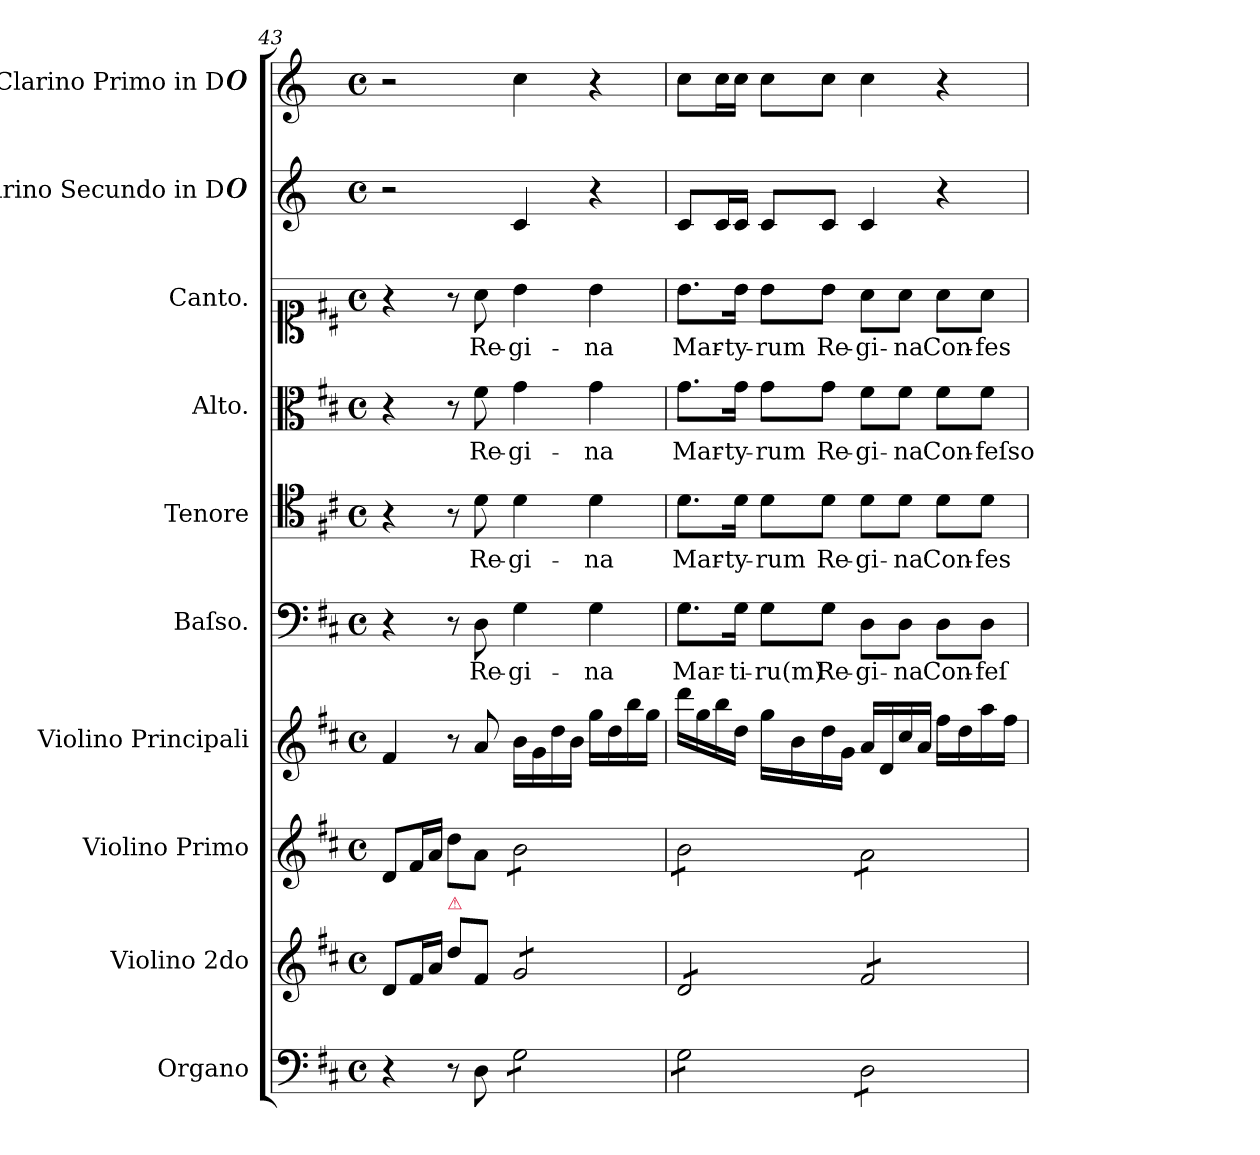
**kern	**kern	**kern	**kern	**kern	**text	**kern	**text	**kern	**text	**kern	**text	**kern	**kern
*part10	*part9	*part8	*part7	*part6	*part6	*part5	*part5	*part4	*part4	*part3	*part3	*part2	*part1
*staff10	*staff9	*staff8	*staff7	*staff6	*staff6	*staff5	*staff5	*staff4	*staff4	*staff3	*staff3	*staff2	*staff1
*I"Organo	*I"Violino 2do	*I"Violino Primo	*I"Violino Principali	*I"Baſso.	*	*I"Tenore	*	*I"Alto.	*	*I"Canto.	*	*I"Clarino Secundo in D#	*I"Clarino Primo in D#
*I'org	*I'vl 2	*I'vl 1	*I'vl princ	*I'B	*	*I'T	*	*I'A	*	*	*	*I'Clno 2	*I'Clno 1
*clefF4	*clefG2	*clefG2	*clefG2	*clefF4	*	*clefC4	*	*clefC3	*	*clefC1	*	*clefG2	*clefG2
*	*	*	*	*	*	*	*	*	*	*	*	*ITrd-1c-2	*ITrd-1c-2
*k[f#c#]	*k[f#c#]	*k[f#c#]	*k[f#c#]	*k[f#c#]	*	*k[f#c#]	*	*k[f#c#]	*	*k[f#c#]	*	*k[f#c#]	*k[f#c#]
*M4/4	*M4/4	*M4/4	*M4/4	*M4/4	*	*M4/4	*	*M4/4	*	*M4/4	*	*M4/4	*M4/4
*met(c)	*met(c)	*met(c)	*met(c)	*met(c)	*	*met(c)	*	*met(c)	*	*met(c)	*	*met(c)	*met(c)
=43	=43	=43	=43	=43	=43	=43	=43	=43	=43	=43	=43	=43	=43
4r	8d/L	8d/L	4f#/	4r	.	4r	.	4r	.	4r	.	2r	2r
.	16f#/L	16f#/L	.	.	.	.	.	.	.	.	.	.	.
.	16a/JJ	16a/JJ	.	.	.	.	.	.	.	.	.	.	.
!	!LO:TX:a:color=crimson:t=⚠	!	!	!	!	!	!	!	!	!	!	!	!
8r	8dd\L	8dd\L	8r	8r	.	8r	.	8r	.	8r	.	.	.
8D\	8f#/J	8a\J	8a/	8D\	Re-	8d\	Re-	8f#\	Re-	8a\	Re-	.	.
*tremolo	*	*	*	*	*	*	*	*	*	*	*	*	*
*	*tremolo	*	*	*	*	*	*	*	*	*	*	*	*
*	*	*tremolo	*	*	*	*	*	*	*	*	*	*	*
8G\L	8g/L	8b\L	16b\LL	4G\	-gi-	4d\	-gi-	4g\	-gi-	4b\	-gi-	4d/	4dd\
.	.	.	16g\	.	.	.	.	.	.	.	.	.	.
8G\	8g/	8b\	16dd\	.	.	.	.	.	.	.	.	.	.
.	.	.	16b\JJ	.	.	.	.	.	.	.	.	.	.
8G\	8g/	8b\	16gg\LL	4G\	-na	4d\	-na	4g\	-na	4b\	-na	4r	4r
.	.	.	16dd\	.	.	.	.	.	.	.	.	.	.
8G\J	8g/J	8b\J	16bb\	.	.	.	.	.	.	.	.	.	.
.	.	.	16gg\JJ	.	.	.	.	.	.	.	.	.	.
=44	=44	=44	=44	=44	=44	=44	=44	=44	=44	=44	=44	=44	=44
8G\L	8d/L	8b\L	16ddd\LL	8.G\L	Mar-	8.d\L	Mar-	8.g\L	Mar-	8.b\L	Mar-	8d/L	8dd\L
.	.	.	16gg\	.	.	.	.	.	.	.	.	.	.
8G\	8d/	8b\	16bb\	.	.	.	.	.	.	.	.	16d/L	16dd\L
.	.	.	16dd\JJ	16G\Jk	-ti-	16d\Jk	-ty-	16g\Jk	-ty-	16b\Jk	-ty-	16d/JJ	16dd\JJ
8G\	8d/	8b\	16gg\LL	8G\L	-ru(m)	8d\L	-rum	8g\L	-rum	8b\L	-rum	8d/L	8dd\L
.	.	.	16b\	.	.	.	.	.	.	.	.	.	.
8G\J	8d/J	8b\J	16dd\	8G\J	Re-	8d\J	Re-	8g\J	Re-	8b\J	Re-	8d/J	8dd\J
.	.	.	16g\JJ	.	.	.	.	.	.	.	.	.	.
8D\L	8f#/L	8a\L	16a/LL	8D\L	-gi-	8d\L	-gi-	8f#\L	-gi-	8a\L	-gi-	4d/	4dd\
.	.	.	16d/	.	.	.	.	.	.	.	.	.	.
8D\	8f#/	8a\	16cc#/	8D\J	-na	8d\J	-na	8f#\J	-na	8a\J	-na	.	.
.	.	.	16a/JJ	.	.	.	.	.	.	.	.	.	.
8D\	8f#/	8a\	16ff#\LL	8D\L	Con-	8d\L	Con-	8f#\L	Con-	8a\L	Con-	4r	4r
.	.	.	16dd\	.	.	.	.	.	.	.	.	.	.
8D\J	8f#/J	8a\J	16aa\	8D\J	-feſ-	8d\J	-fes-	8f#\J	-feſso-	8a\J	-fes-	.	.
*	*	*Xtremolo	*	*	*	*	*	*	*	*	*	*	*
*	*Xtremolo	*	*	*	*	*	*	*	*	*	*	*	*
*Xtremolo	*	*	*	*	*	*	*	*	*	*	*	*	*
.	.	.	16ff#\JJ	.	.	.	.	.	.	.	.	.	.
=	=	=	=	=	=	=	=	=	=	=	=	=	=
*-	*-	*-	*-	*-	*-	*-	*-	*-	*-	*-	*-	*-	*-
